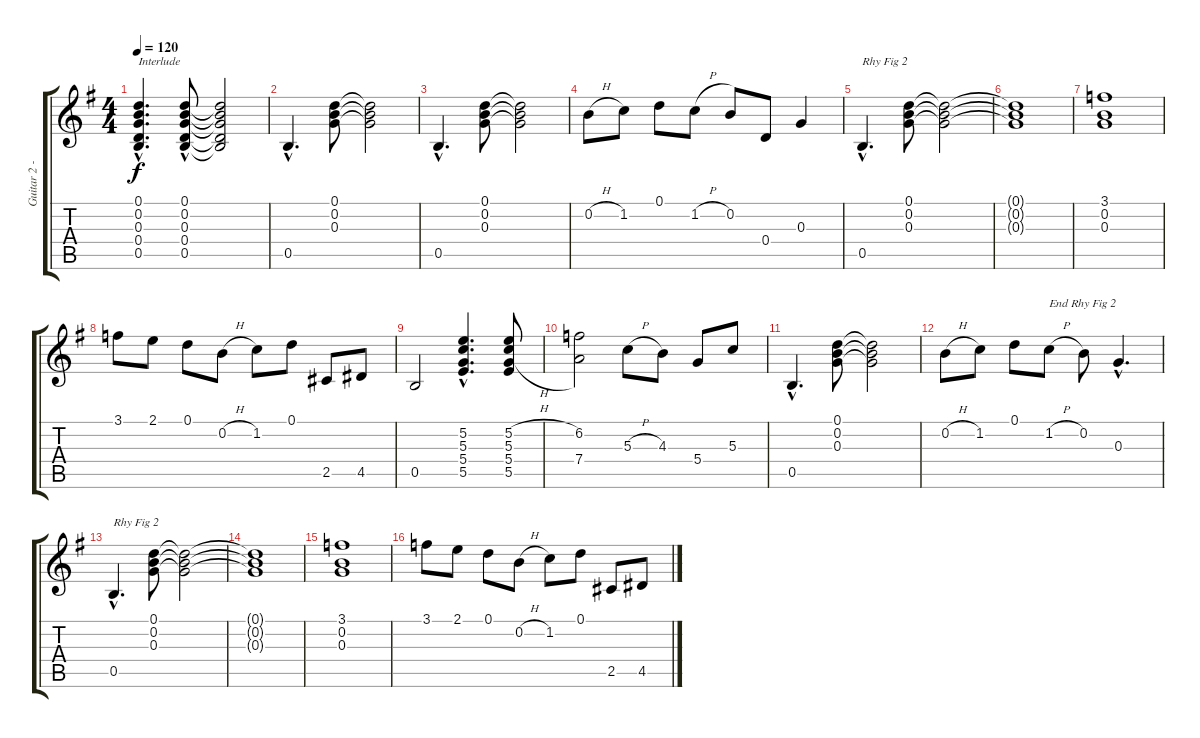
\track ("Guitar 2 - Open G Tuning" "Guitar 2 -") {instrument overdrivenguitar}
\staff {score tabs}
\tuning (D4 B3 G3 D3 B2 G2) {hide}
\ts (4 4)
\tempo 120
\clef g2
\ks g
(0.1{hac} 0.2{hac} 0.3{hac} 0.4{hac} 0.5{hac}).4{d txt "Interlude" dy f} (0.1{hac} 0.2{hac} 0.3 0.4 0.5).8 (0.1{t} 0.2{t} 0.3{t} 0.4{t} 0.5{t}).2 |
0.5{hac}.4{d} (0.1 0.2 0.3).8 (0.1{t} 0.2{t} 0.3{t}).2 |
0.5{hac}.4{d} (0.1 0.2 0.3).8 (0.1{t} 0.2{t} 0.3{t}).2 |
0.2{h}.8 1.2.8 0.1.8 1.2{h}.8 0.2.8 0.4.8 0.3.4 |
0.5{hac}.4{d txt "Rhy Fig 2"} (0.1 0.2 0.3).8 (0.1{t} 0.2{t} 0.3{t}).2 |
(0.1{t} 0.2{t} 0.3{t}).1 |
(3.1 0.2 0.3).1 |
3.1.8 2.1.8 0.1.8 0.2{h}.8 1.2.8 0.1.8 2.5.8 4.5.8 |
0.5.2 (5.2{hac} 5.3{hac} 5.4{hac} 5.5{hac}).4{d} (5.2{h} 5.3 5.4{h} 5.5).8 |
(6.2 7.4).2 5.3{h}.8 4.3.8 5.4.8 5.3.8 |
0.5{hac}.4{d} (0.1 0.2 0.3).8 (0.1{t} 0.2{t} 0.3{t}).2 |
0.2{h}.8 1.2.8 0.1.8 1.2{h}.8{txt "End Rhy Fig 2"} 0.2.8 0.3{hac}.4{d} |
0.5{hac}.4{d txt "Rhy Fig 2"} (0.1 0.2 0.3).8 (0.1{t} 0.2{t} 0.3{t}).2 |
(0.1{t} 0.2{t} 0.3{t}).1 |
(3.1 0.2 0.3).1 |
3.1.8 2.1.8 0.1.8 0.2{h}.8 1.2.8 0.1.8 2.5.8 4.5.8
